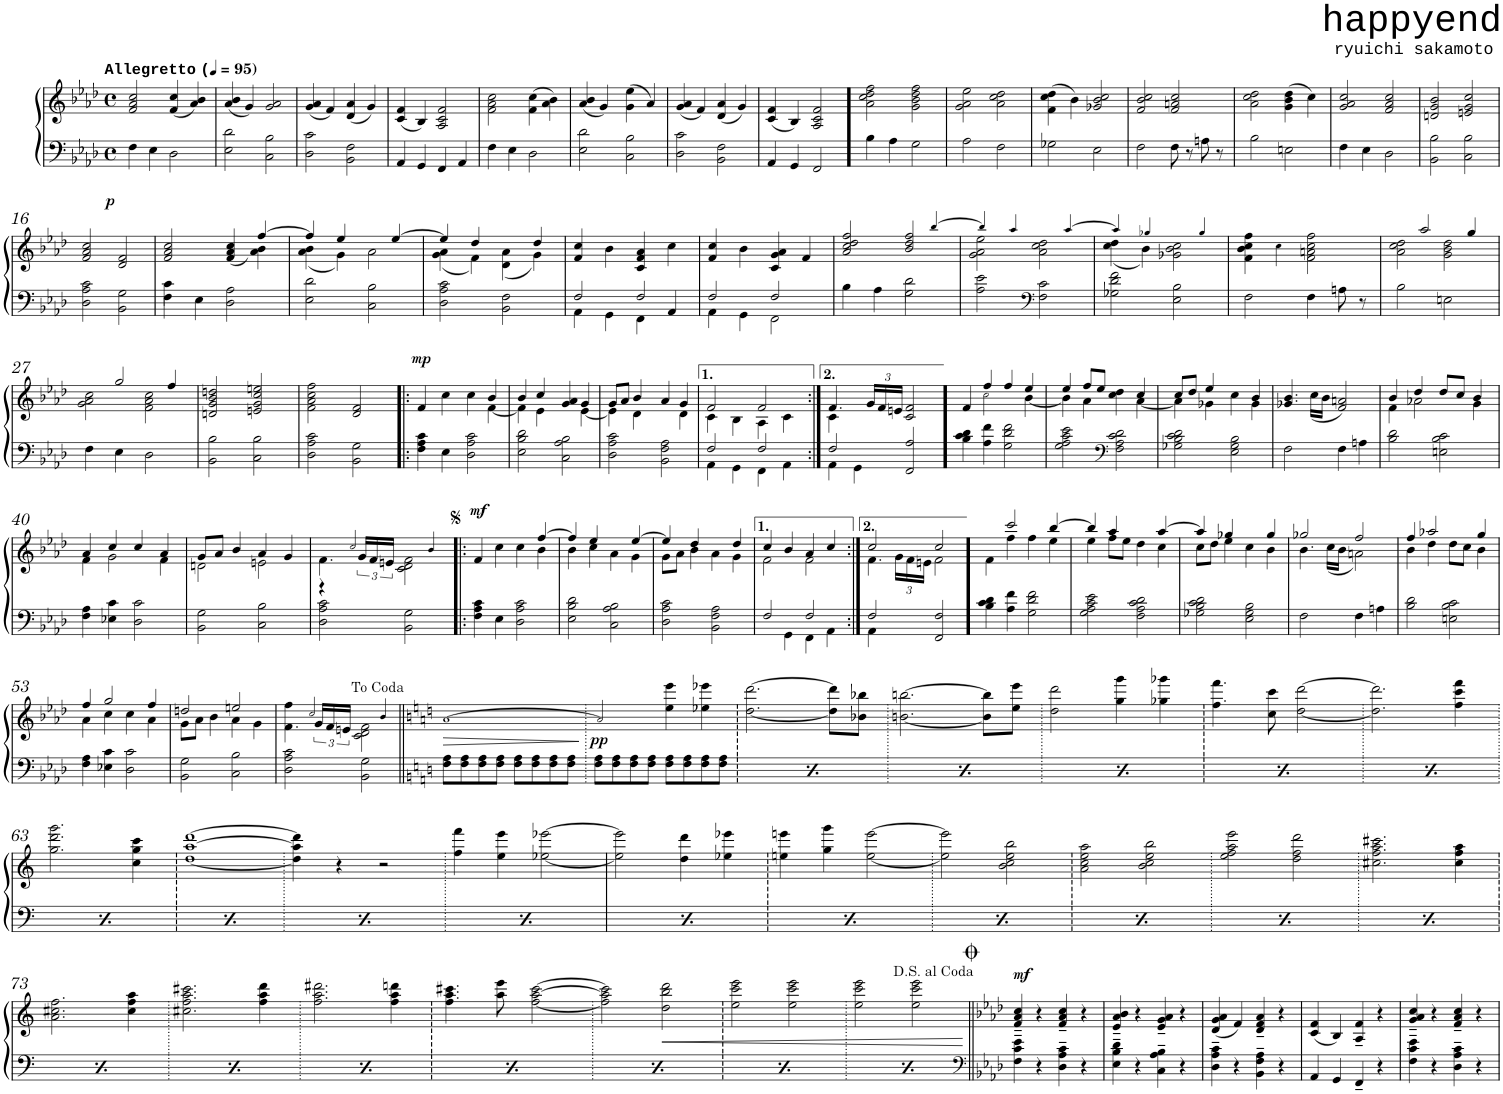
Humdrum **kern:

**kern	**kern	**dynam
*part1	*part1	*part1
*staff2	*staff1	*staff1/2
*I"Piano	*	*
*I'Pno.	*	*
*clefF4	*clefG2	*
*k[b-e-a-d-]	*k[b-e-a-d-]	*
*M4/4	*M4/4	*
*met(c)	*met(c)	*
*MM95	*MM95	*
=1	=1	=1
!	!LO:TX:a:B:t=Allegretto	!
!	!LO:TX:a:B:t=(	!
!	!LO:TX:a:B:t=)	!
!	!	!LO:DY:b=2
4F\	2f/ 2a-/ 2cc/	p
4E-\	.	.
2D-\	(4f/ 4cc/	.
.	4a-/ 4b-/)	.
=2	=2	=2
2E-\ 2d-\	(4a-/ 4b-/	.
.	4g/)	.
2C\ 2B-\	2g/ 2a-/	.
=3	=3	=3
2D-\ 2c\	(4g/ 4a-/	.
.	4f/)	.
2BB-\ 2F\	(4d-/ 4a-/	.
.	4g/)	.
=4	=4	=4
4AA-/	(4c/ 4f/	.
4GG/	4B-/)	.
4FF/	2A-/ 2c/ 2f/	.
4AA-/	.	.
=5	=5	=5
4F\	2f\ 2a-\ 2cc\	.
4E-\	.	.
2D-\	(4f\ 4cc\	.
.	4a-\ 4b-\)	.
=6	=6	=6
2E-\ 2d-\	(4a-/ 4b-/	.
.	4g/)	.
2C\ 2B-\	(4g\ 4ee-\	.
.	4a-/)	.
=7	=7	=7
2D-\ 2c\	(4g/ 4a-/	.
.	4f/)	.
2BB-\ 2F\	(4d-/ 4a-/	.
.	4g/)	.
=8	=8	=8
4AA-/	(4c/ 4f/	.
4GG/	4B-/)	.
2FF/	2A-/ 2c/ 2f/	.
=9!	=9!	=9!
4B-\	2a-\ 2cc\ 2dd-\ 2ff\	.
4A-\	.	.
2G\	2g\ 2b-\ 2dd-\ 2ff\	.
=10	=10	=10
2A-\	2g\ 2a-\ 2ee-\	.
2F\	2a-\ 2cc\ 2dd-\	.
=11	=11	=11
2G-X\	(4f\ 4cc\ 4dd-\	.
.	4b-\)	.
2E-\	2g-X/ 2b-/ 2cc/	.
=12	=12	=12
2F\	2f/ 2b-/ 2cc/	.
8F\	2f/ 2an/ 2cc/	.
8r	.	.
8An\	.	.
8r	.	.
=13	=13	=13
2B-\	2a-\ 2cc\ 2dd-\	.
2En\	(4g\ 4b-\ 4dd-\	.
.	4cc\)	.
=14	=14	=14
4F\	2g/ 2a-/ 2cc/	.
4E-\	.	.
2D-\	2f/ 2a-/ 2cc/	.
=15	=15	=15
2BB-\ 2B-\	2dn/ 2g/ 2b-/	.
2C\ 2B-\	2en/ 2g/ 2cc/	.
!!LO:LB:g=z
=16	=16	=16
2D-\ 2A-\ 2c\	2f/ 2a-/ 2cc/	.
2BB-\ 2G\	2d-/ 2f/	.
=17	=17	=17
*^	*^	*
4F\	4c\	2f/ 2a-/ 2cc/	2.ryy	.
4E-\	2.ryy	.	.	.
2D-\ 2A-\	.	(<4f/ 4a-/ 4cc/	.	.
.	.	4a-\ 4b-\)	[4ff/	.
*v	*v	*	*	*
=18	=18	=18	=18
2E-\ 2d-\	(<4a-\ 4b-\	4ff/]	.
.	4g\)	4ee-/	.
2C\ 2B-\	2a-\	4ryy	.
.	.	[4ee-/	.
=19	=19	=19	=19
2D-\ 2A-\ 2c\	(<4g\ 4a-\	4ee-/]	.
.	4f\)	4dd-/	.
2BB-\ 2F\	(<4d-\ 4a-\	4ryy	.
.	4g\)	4dd-/	.
*	*v	*v	*
=20	=20	=20
*^	*	*
2F/	4AA-\	4f/ 4cc/	.
.	4GG\	4b-\	.
2F/	4FF\	4c/ 4f/ 4a-/	.
.	4AA-/	4cc\	.
=21	=21	=21	=21
2F/	4AA-\	4f/ 4cc/	.
.	4GG\	4b-\	.
2F/	2FF\	4c/ 4g/ 4a-/	.
.	.	4f/	.
=22	=22	=22	=22
*	*	*^	*
4B-\	2ryy	2a-/ 2cc/ 2dd-/ 2ff/	2.ryy	.
4A-\	.	.	.	.
2G\	2d-\	2b-/ 2dd-/ 2ff/	.	.
.	.	.	[4bb-!/	.
*v	*v	*	*	*
=23	=23	=23	=23
2A-\ 2e-\	2g\ 2a-\ 2ee-\	4bb-!/]	.
.	.	4aa-!/	.
*clefF4	*	*	*
2F\ 2c\	2a-\ 2cc\ 2dd-\	4ryy	.
.	.	[4aa-!/	.
=24	=24	=24	=24
2G-X\ 2d-\ 2f\	(<4cc\ 4dd-\	4aa-!/]	.
.	4b-\)	4gg-X!/	.
2E-\ 2B-\	2g-X\ 2b-\ 2cc\	4ryy	.
.	.	4gg-!/	.
*	*v	*v	*
=25	=25	=25
2F\	4f\ 4b-\ 4cc\ 4ff\	.
.	4cc!\	.
4F\	2f\ 2an\ 2cc\ 2ff\	.
8An\	.	.
8r	.	.
=26	=26	=26
*	*^	*
2B-\	2a-\ 2cc\ 2dd-\	4ryy	.
.	.	2aa-/	.
2En\	2g\ 2b-\ 2dd-\	.	.
.	.	4gg/	.
!!LO:LB:g=z	!!
=27	=27	=27	=27
4F\	2g\ 2a-\ 2cc\	4ryy	.
4E-\	.	2gg/	.
2D-\	2f\ 2a-\ 2cc\	.	.
.	.	4ff/	.
*	*v	*v	*
=28	=28	=28
2BB-\ 2B-\	2dn/ 2g/ 2b-/ 2ddn/	.
2C\ 2B-\	2en/ 2g/ 2cc/ 2een/	.
=29	=29	=29
2D-\ 2A-\ 2c\	2f\ 2a-\ 2cc\ 2ff\	.
2BB-\ 2G\	2d-/ 2f/	.
=30!|:	=30!|:	=30!|:
*	*^	*
!	!	!	!LO:DY:a
4F\ 4A-\ 4c\	4f/	2.ryy	mp
4E-\	4cc\	.	.
2D-\ 2A-\ 2c\	4cc\	.	.
.	4b-/	[4f\	.
=31	=31	=31	=31
2E-\ 2B-\ 2d-\	4b-/	4f\]	.
.	4cc/	4e-\	.
2C\ 2A-\ 2B-\	4g/ 4a-/	4ryy	.
.	4g/	[4e-\	.
=32	=32	=32	=32
2D-\ 2A-\ 2c\	8g/L	4e-\]	.
.	8a-/J	.	.
.	4b-/	4d-\	.
2BB-\ 2F\ 2A-\	4a-/	4ryy	.
.	4g/	4d-\	.
=33	=33	=33	=33
*^	*	*	*
2F/	4AA-\	2f/	4c\	.
.	4GG\	.	4B-\	.
2F/	4FF\	2f/	4A-\	.
.	4AA-\	.	4c\	.
=34:|!	=34:|!	=34:|!	=34:|!	=34:|!
2F/	4AA-\	4.f/	4c\	.
.	4GG\	.	2.ryy	.
*	*	*Xbrackettup	*	*
.	.	24g/LL	.	.
.	.	24f/	.	.
.	.	24en/JJ	.	.
2FF/ 2A-/	2ryy	2c/ 2f/	.	.
*v	*v	*	*	*
=35!	=35!	=35!	=35!
4B-\ 4c\ 4d-\	4f/	4ryy	.
4A-\ 4f\	4ff/	2cc!\	.
2G\ 2d-\ 2f\	4ff/	.	.
.	4ee-/	[4b-\	.
=36	=36	=36	=36
2G\ 2A-\ 2c\ 2e-\	4ee-/	4b-\]	.
.	8ff/L	4a-\	.
.	8ee-/J	.	.
*clefF4	*	*	*
2F\ 2A-\ 2c\ 2d-\	4cc\ 4dd-\	4ryy	.
.	4cc/	[4a-\	.
=37	=37	=37	=37
2G-X\ 2B-\ 2c\ 2d-\	8cc/L	4a-\]	.
.	8dd-/J	.	.
.	4ee-/	4g-X\	.
2E-\ 2G-\ 2B-\	4cc\	4ryy	.
.	4b-/	4g-\	.
*	*v	*v	*
=38	=38	=38
2F\	4.g-X/ 4.b-/	.
.	(<16cc\LL	.
.	16b-\JJ	.
4F\	2f/ 2an/)	.
4An\	.	.
=39	=39	=39
*	*^	*
2B-\ 2d-\	4b-/	4f\	.
.	4dd-/	2a-X\	.
2En\ 2B-\ 2c\	8dd-/L	.	.
.	8cc/J	.	.
.	4b-/	4g\	.
!!LO:LB:g=z	!!
=40	=40	=40	=40
4F\ 4A-\	4a-/	4f\	.
4E-X\ 4c\	4cc/	2g\	.
2D-\ 2c\	4cc/	.	.
.	4a-/	4f\	.
=41	=41	=41	=41
2BB-\ 2G\	8g/L	2dn\	.
.	8a-/J	.	.
.	4b-/	.	.
2C\ 2B-\	4a-/	2en\	.
.	4g/	.	.
=42	=42	=42	=42
2D-\ 2A-\ 2c\	4.f\	4r	.
.	.	2cc!/	.
*	*brackettup	*	*
.	24g/LL	.	.
.	24f/	.	.
.	24en/JJ	.	.
2BB-\ 2G\	2c\ 2d-\ 2f\	.	.
.	.	4b-!/	.
=43!|:	=43!|:	=43!|:	=43!|:
!	!	!	!LO:DY:a
4F\ 4A-\ 4c\	4f/	2.ryy	mf
4E-\	4cc\	.	.
2D-\ 2A-\ 2c\	4cc\	.	.
.	4b-\	[4ff/	.
=44	=44	=44	=44
2E-\ 2B-\ 2d-\	4b-\	4ff/]	.
.	4cc\	4ee-/	.
2C\ 2A-\ 2B-\	4a-\	4ryy	.
.	4g\	[4ee-/	.
=45	=45	=45	=45
2D-\ 2A-\ 2c\	8g\L	4ee-/]	.
.	8a-\J	.	.
.	4b-\	4dd-/	.
2BB-\ 2F\ 2A-\	4a-\	4ryy	.
.	4g\	4dd-/	.
=46	=46	=46	=46
*^	*	*	*
2F/	4ryy	2f\	4cc/	.
.	4GG\	.	4b-/	.
2F/	4FF\	2f\	4a-/	.
.	4AA-\	.	4cc/	.
=47:|!	=47:|!	=47:|!	=47:|!	=47:|!
2F/	4AA-\	4.f\	2cc/	.
.	4ryy	.	.	.
*	*	*Xbrackettup	*	*
.	.	24g\LL	.	.
.	.	24f\	.	.
.	.	24en\JJ	.	.
2F/	2FF/	2f\	2cc/	.
*v	*v	*	*	*
=48!	=48!	=48!	=48!
4B-\ 4c\ 4d-\	4f\	4ryy	.
4A-\ 4f\	4ff\	2ccc/	.
2G\ 2d-\ 2f\	4ff\	.	.
.	4ee-\	[4bb-/	.
=49	=49	=49	=49
2G\ 2A-\ 2c\ 2e-\	4ee-\	4bb-/]	.
.	8ff\L	4aa-/	.
.	8ee-\J	.	.
2F\ 2A-\ 2c\ 2d-\	4dd-\	4ryy	.
.	4cc\	[4aa-/	.
=50	=50	=50	=50
2G-X\ 2B-\ 2c\ 2d-\	8cc\L	4aa-/]	.
.	8dd-\J	.	.
.	4ee-\	4gg-X/	.
2E-\ 2G-\ 2B-\	4cc\	4ryy	.
.	4b-\	4gg-/	.
=51	=51	=51	=51
2F\	4.b-\	2gg-X/	.
.	(<16cc\LL	.	.
.	16b-\JJ	.	.
4F\	2an\)	2ff/	.
4An\	.	.	.
=52	=52	=52	=52
2B-\ 2d-\	4b-\	4ff/	.
.	4dd-\	2aa-X/	.
2En\ 2B-\ 2c\	8dd-\L	.	.
.	8cc\J	.	.
.	4b-\	4gg/	.
!!LO:LB:g=z	!!
=53	=53	=53	=53
4F\ 4A-\	4a-\	4ff/	.
4E-X\ 4c\	4cc\	2gg/	.
2D-\ 2c\	4cc\	.	.
.	4a-\	4ff/	.
=54	=54	=54	=54
2BB-\ 2G\	8g\L	2ddn/	.
.	8a-\J	.	.
.	4b-\	.	.
2C\ 2B-\	4a-\	2een/	.
.	4g\	.	.
=55	=55	=55	=55
2D-\ 2A-\ 2c\	4.f\	4ff\	.
.	.	2cc!/	.
*	*brackettup	*	*
.	24g/LL	.	.
.	24f/	.	.
.	24en/JJ	.	.
2BB-\ 2G\	2c\ 2d-\ 2f\	.	.
.	.	4b-!/	.
*	*v	*v	*
=56||	=56||	=56||
*k[]	*k[]	*
*	*^	*
!	!	!	!LO:HP:b
*	*v	*v	*
8F\ 8A\L	[1a!	>
8F\ 8A\	.	.
8F\ 8A\	.	.
8F\ 8A\J	.	.
8F\ 8A\L	.	.
8F\ 8A\	.	.
8F\ 8A\	.	.
8F\ 8A\J	.	.
.	.	]
=57.	=57.	=57.
!	!	!LO:DY:b
8F\ 8A\L	2a!/]	pp
8F\ 8A\	.	.
8F\ 8A\	.	.
8F\ 8A\J	.	.
8F\ 8A\L	4ee\ 4eee\	.
8F\ 8A\	.	.
8F\ 8A\	4ee-X\ 4eee-X\	.
8F\ 8A\J	.	.
=58	=58	=58
8F\ 8A\L	[2.dd\ [2.ddd\	.
8F\ 8A\	.	.
8F\ 8A\	.	.
8F\ 8A\J	.	.
8F\ 8A\L	.	.
8F\ 8A\	.	.
8F\ 8A\	8dd\] 8ddd\]L	.
8F\ 8A\J	8b-X\ 8bb-X\J	.
=59.	=59.	=59.
8F\ 8A\L	[2.bn\ [2.bbn\	.
8F\ 8A\	.	.
8F\ 8A\	.	.
8F\ 8A\J	.	.
8F\ 8A\L	.	.
8F\ 8A\	.	.
8F\ 8A\	8b\] 8bb\]L	.
8F\ 8A\J	8ee\ 8eee\J	.
=60.	=60.	=60.
8F\ 8A\L	2dd\ 2ddd\	.
8F\ 8A\	.	.
8F\ 8A\	.	.
8F\ 8A\J	.	.
8F\ 8A\L	4gg\ 4ggg\	.
8F\ 8A\	.	.
8F\ 8A\	4gg-X\ 4ggg-X\	.
8F\ 8A\J	.	.
=61	=61	=61
8F\ 8A\L	4.ff\ 4.fff\	.
8F\ 8A\	.	.
8F\ 8A\	.	.
8F\ 8A\J	8cc\ 8ccc\	.
8F\ 8A\L	[2dd\ [2ddd\	.
8F\ 8A\	.	.
8F\ 8A\	.	.
8F\ 8A\J	.	.
=62.	=62.	=62.
8F\ 8A\L	2.dd\] 2.ddd\]	.
8F\ 8A\	.	.
8F\ 8A\	.	.
8F\ 8A\J	.	.
8F\ 8A\L	.	.
8F\ 8A\	.	.
8F\ 8A\	4ff\ 4ccc\ 4fff\	.
8F\ 8A\J	.	.
!!LO:LB:g=z
=63.	=63.	=63.
8F\ 8A\L	2.gg\ 2.ddd\ 2.ggg\	.
8F\ 8A\	.	.
8F\ 8A\	.	.
8F\ 8A\J	.	.
8F\ 8A\L	.	.
8F\ 8A\	.	.
8F\ 8A\	4cc\ 4gg\ 4ccc\	.
8F\ 8A\J	.	.
=64	=64	=64
8F\ 8A\L	[1dd [1aa [1ddd	.
8F\ 8A\	.	.
8F\ 8A\	.	.
8F\ 8A\J	.	.
8F\ 8A\L	.	.
8F\ 8A\	.	.
8F\ 8A\	.	.
8F\ 8A\J	.	.
=65.	=65.	=65.
8F\ 8A\L	4dd\] 4aa\] 4ddd\]	.
8F\ 8A\	.	.
8F\ 8A\	4r	.
8F\ 8A\J	.	.
8F\ 8A\L	2r	.
8F\ 8A\	.	.
8F\ 8A\	.	.
8F\ 8A\J	.	.
=66.	=66.	=66.
8F\ 8A\L	4ff\ 4fff\	.
8F\ 8A\	.	.
8F\ 8A\	4ee\ 4eee\	.
8F\ 8A\J	.	.
8F\ 8A\L	[2ee-X\ [2eee-X\	.
8F\ 8A\	.	.
8F\ 8A\	.	.
8F\ 8A\J	.	.
=67	=67	=67
8F\ 8A\L	2ee-\] 2eee-\]	.
8F\ 8A\	.	.
8F\ 8A\	.	.
8F\ 8A\J	.	.
8F\ 8A\L	4dd\ 4ddd\	.
8F\ 8A\	.	.
8F\ 8A\	4ee-X\ 4eee-X\	.
8F\ 8A\J	.	.
=68	=68	=68
8F\ 8A\L	4een\ 4eeen\	.
8F\ 8A\	.	.
8F\ 8A\	4gg\ 4ggg\	.
8F\ 8A\J	.	.
8F\ 8A\L	[2ee\ [2eee\	.
8F\ 8A\	.	.
8F\ 8A\	.	.
8F\ 8A\J	.	.
=69.	=69.	=69.
8F\ 8A\L	2ee\] 2eee\]	.
8F\ 8A\	.	.
8F\ 8A\	.	.
8F\ 8A\J	.	.
8F\ 8A\L	2b\ 2cc\ 2ee\ 2bb\	.
8F\ 8A\	.	.
8F\ 8A\	.	.
8F\ 8A\J	.	.
=70	=70	=70
8F\ 8A\L	2a\ 2cc\ 2ee\ 2aa\	.
8F\ 8A\	.	.
8F\ 8A\	.	.
8F\ 8A\J	.	.
8F\ 8A\L	2b\ 2cc\ 2ee\ 2bb\	.
8F\ 8A\	.	.
8F\ 8A\	.	.
8F\ 8A\J	.	.
=71.	=71.	=71.
8F\ 8A\L	2ee\ 2ff\ 2aa\ 2eee\	.
8F\ 8A\	.	.
8F\ 8A\	.	.
8F\ 8A\J	.	.
8F\ 8A\L	2dd\ 2ff\ 2ddd\	.
8F\ 8A\	.	.
8F\ 8A\	.	.
8F\ 8A\J	.	.
=72.	=72.	=72.
8F\ 8A\L	2.cc#X\ 2.ff\ 2.aa\ 2.ccc#X\	.
8F\ 8A\	.	.
8F\ 8A\	.	.
8F\ 8A\J	.	.
8F\ 8A\L	.	.
8F\ 8A\	.	.
8F\ 8A\	4cc#\ 4ff\ 4aa\	.
8F\ 8A\J	.	.
!!LO:LB:g=z
=73	=73	=73
8F\ 8A\L	2.a\ 2.cc#X\ 2.ff\	.
8F\ 8A\	.	.
8F\ 8A\	.	.
8F\ 8A\J	.	.
8F\ 8A\L	.	.
8F\ 8A\	.	.
8F\ 8A\	4cc#\ 4ff\ 4aa\	.
8F\ 8A\J	.	.
=74.	=74.	=74.
8F\ 8A\L	2.cc#X\ 2.ff\ 2.aa\ 2.ccc#X\	.
8F\ 8A\	.	.
8F\ 8A\	.	.
8F\ 8A\J	.	.
8F\ 8A\L	.	.
8F\ 8A\	.	.
8F\ 8A\	4ff\ 4aa\ 4ddd\	.
8F\ 8A\J	.	.
=75.	=75.	=75.
8F\ 8A\L	2.ff\ 2.aa\ 2.ddd#X\	.
8F\ 8A\	.	.
8F\ 8A\	.	.
8F\ 8A\J	.	.
8F\ 8A\L	.	.
8F\ 8A\	.	.
8F\ 8A\	4ff\ 4aa\ 4dddn\	.
8F\ 8A\J	.	.
=76	=76	=76
8F\ 8A\L	4.ff\ 4.aa\ 4.ccc#X\	.
8F\ 8A\	.	.
8F\ 8A\	.	.
8F\ 8A\J	8aa\ 8eee\	.
8F\ 8A\L	[2ff\ [2aa\ [2ccc#\	.
8F\ 8A\	.	.
8F\ 8A\	.	.
8F\ 8A\J	.	.
=77.	=77.	=77.
8F\ 8A\L	2ff\] 2aa\] 2ccc#\]	.
8F\ 8A\	.	.
8F\ 8A\	.	.
8F\ 8A\J	.	.
!	!	!LO:HP:b
8F\ 8A\L	2dd\ 2bb\ 2ddd\	<
8F\ 8A\	.	.
8F\ 8A\	.	.
8F\ 8A\J	.	.
=78	=78	=78
8F\ 8A\L	2ee\ 2ccc\ 2eee\	.
8F\ 8A\	.	.
8F\ 8A\	.	.
8F\ 8A\J	.	.
8F\ 8A\L	2ee\ 2ccc\ 2eee\	.
8F\ 8A\	.	.
8F\ 8A\	.	.
8F\ 8A\J	.	.
=79.	=79.	=79.
8F\ 8A\L	2ee\ 2ccc\ 2eee\	.
8F\ 8A\	.	.
8F\ 8A\	.	.
8F\ 8A\J	.	.
8F\ 8A\L	2ee\ 2ccc\ 2eee\	.
8F\ 8A\	.	.
8F\ 8A\	.	.
8F\ 8A\J	.	.
.	.	[
=80||	=80||	=80||
*clefF4	*	*
*k[b-e-a-d-]	*k[b-e-a-d-]	*
!	!	!LO:DY:a
4F\~ 4c\~ 4e-\~	4f/~ 4a-/~ 4cc/~	mf
4r	4r	.
4D-\~ 4A-\~ 4c\~	4f/~ 4a-/~ 4cc/~	.
4r	4r	.
=81	=81	=81
4E-\~ 4B-\~ 4d-\~	4e-/~ 4a-/~ 4b-/~	.
4r	4r	.
4C\~ 4A-\~ 4B-\~	4e-/~ 4g/~ 4a-/~	.
4r	4r	.
=82	=82	=82
4D-\~ 4A-\~ 4c\~	(4d-/ 4g/ 4a-/	.
4r	4f/)	.
4BB-\~ 4F\~ 4A-\~	4d-/~ 4f/~ 4a-/~	.
4r	4r	.
=83	=83	=83
4AA-/	(4c/ 4f/	.
4GG/	4B-/)	.
4FF~/	4A-/~ 4f/~	.
4r	4r	.
=84	=84	=84
4F\~ 4c\~ 4e-\~	4g/~ 4a-/~ 4cc/~	.
4r	4r	.
4D-\~ 4A-\~ 4c\~	4f/~ 4a-/~ 4cc/~	.
4r	4r	.
=	=	=
*-	*-	*-
